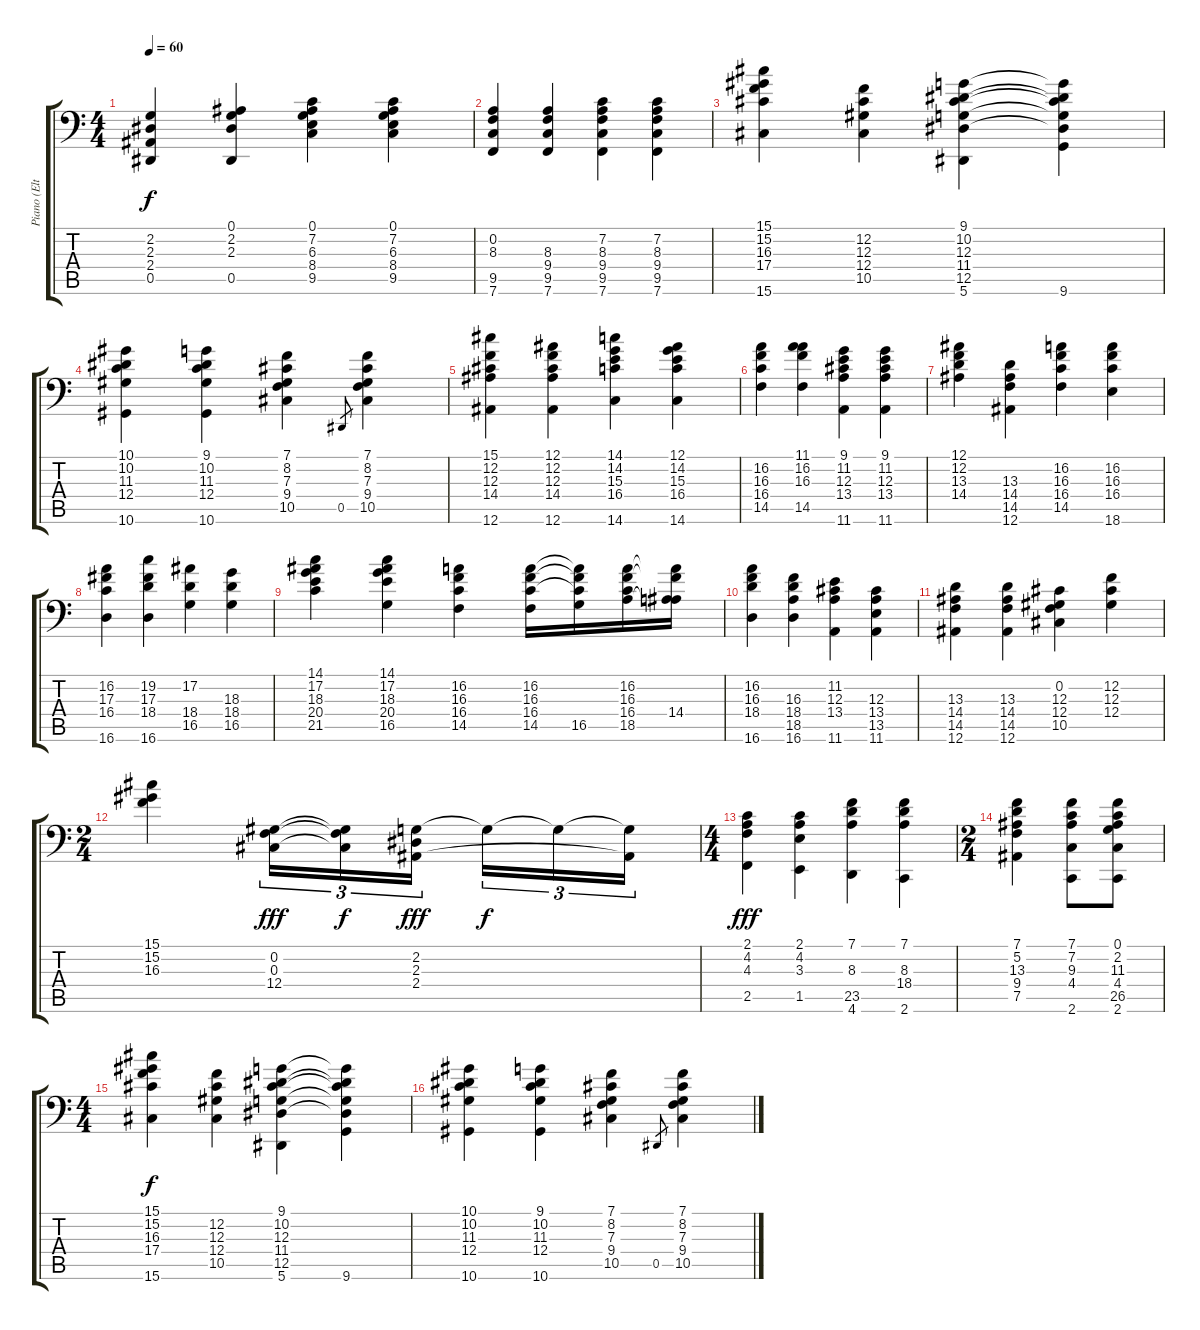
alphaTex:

\track ("Piano (Elton John)" "Piano (Elt") {instrument acousticgrandpiano}
\staff {score tabs}
\tuning (Bb3 F3 Db3 Ab2 Eb2 Bb1) {hide}
\ts (4 4)
\tempo 60
\clef f4
\ks c
(2.2 2.3 2.4 0.5).4{dy f} (0.1 2.2 2.3 0.5).4 (0.1 7.2 6.3 8.4 9.5).4 (0.1 7.2 6.3 8.4 9.5).4 |
(0.2 8.3 9.5 7.6).4 (8.3 9.4 9.5 7.6).4 (7.2 8.3 9.4 9.5 7.6).4 (7.2 8.3 9.4 9.5 7.6).4 |
(15.1 15.2 16.3 17.4 15.6).4 (12.2 12.3 12.4 10.5).4 (9.1 10.2 12.3 11.4 12.5 5.6).4 (9.1{t} 10.2{t} 12.3{t} 11.4{t} 12.5{t} 9.6).4 |
(10.1 10.2 11.3 12.4 10.6).4 (9.1 10.2 11.3 12.4 10.6).4 (7.1 8.2 7.3 9.4 10.5).4 0.5.8{gr} (7.1 8.2 7.3 9.4 10.5).4 |
(15.1 12.2 12.3 14.4 12.6).4 (12.1 12.2 12.3 14.4 12.6).4 (14.1 14.2 15.3 16.4 14.6).4 (12.1 14.2 15.3 16.4 14.6).4 |
(16.2 16.3 16.4 14.5).4 (11.1 16.2 16.3 14.5).4 (9.1 11.2 12.3 13.4 11.6).4 (9.1 11.2 12.3 13.4 11.6).4 |
(12.1 12.2 13.3 14.4).4 (13.3 14.4 14.5 12.6).4 (16.2 16.3 16.4 14.5).4 (16.2 16.3 16.4 18.6).4 |
(16.2 17.3 16.4 16.6).4 (19.2 17.3 18.4 16.6).4 (17.2 18.4 16.5).4 (18.3 18.4 16.5).4 |
(14.1 17.2 18.3 20.4 21.5).4 (14.1 17.2 18.3 20.4 16.5).4 (16.2 16.3 16.4 14.5).4 (16.2 16.3 16.4 14.5).16 (16.2{t} 16.3{t} 16.4{t} 16.5).16 (16.2 16.3 16.4 18.5).16 (16.2{t} 16.3{t} 14.4 18.5{t}).16 |
(16.2 16.3 18.4 16.6).4 (16.3 18.4 18.5 16.6).4 (11.2 12.3 13.4 11.6).4 (12.3 13.4 13.5 11.6).4 |
(13.3 14.4 14.5 12.6).4 (13.3 14.4 14.5 12.6).4 (0.2 12.3 12.4 10.5).4 (12.2 12.3 12.4).4 |
\ts (2 4)
(15.1 15.2 16.3).4 (0.2 0.3 12.4).16{tu (3 2) dy fff} (0.2{t} 0.3{t} 12.4{t}).16{tu (3 2) dy f} (2.2 2.3 2.4).16{tu (3 2) dy fff} 2.2{t}.16{tu (3 2) dy f} 2.2{t}.16{tu (3 2)} (2.2{t} 2.4{t}).16{tu (3 2)} |
\ts (4 4)
(2.1 4.2 4.3 2.5).4{dy fff} (2.1 4.2 3.3 1.5).4 (7.1 8.3 23.5 4.6).4 (7.1 8.3 18.4 2.6).4 |
\ts (2 4)
(7.1 5.2 13.3 9.4 7.5).4 (7.1 7.2 9.3 4.4 2.6).8 (0.1 2.2 11.3 4.4 26.5 2.6).8 |
\ts (4 4)
(15.1 15.2 16.3 17.4 15.6).4{dy f} (12.2 12.3 12.4 10.5).4 (9.1 10.2 12.3 11.4 12.5 5.6).4 (9.1{t} 10.2{t} 12.3{t} 11.4{t} 12.5{t} 9.6).4 |
(10.1 10.2 11.3 12.4 10.6).4 (9.1 10.2 11.3 12.4 10.6).4 (7.1 8.2 7.3 9.4 10.5).4 0.5.8{gr} (7.1 8.2 7.3 9.4 10.5).4
